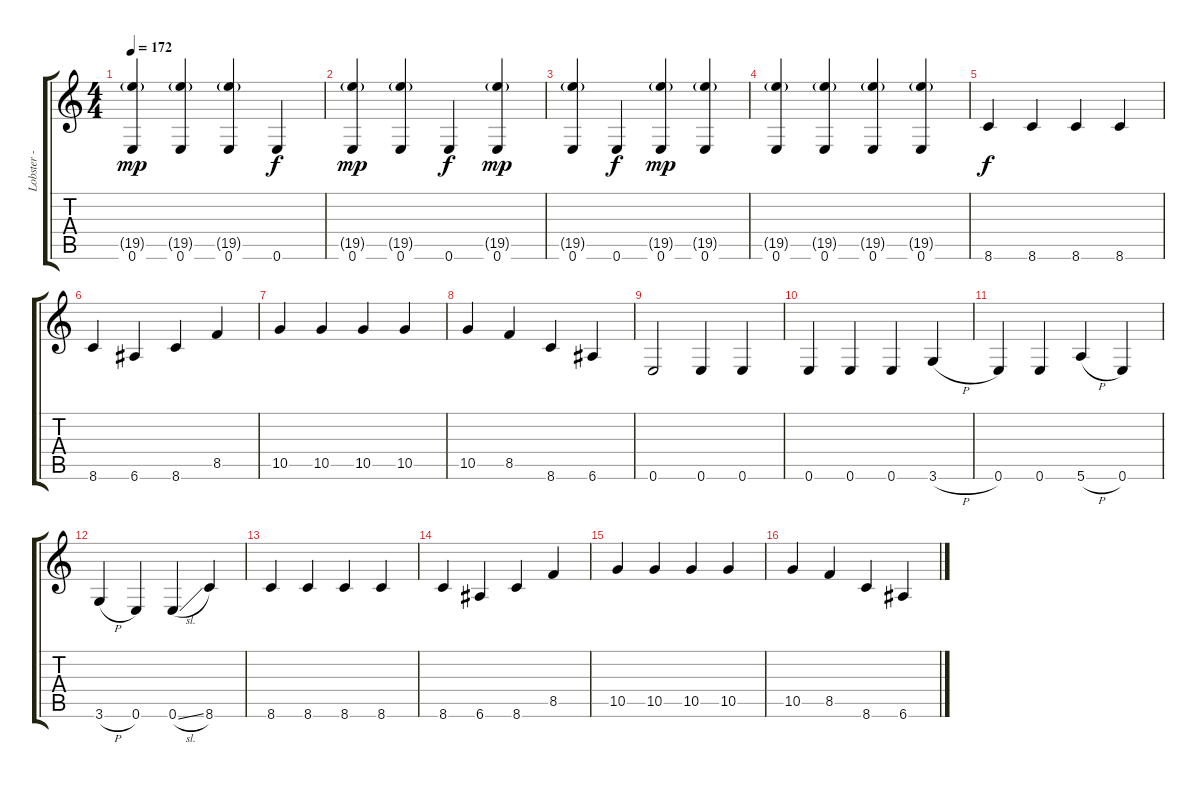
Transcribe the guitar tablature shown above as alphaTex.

\track ("Lobster - Keep It Brutal" "Lobster - ") {instrument distortionguitar}
\staff {score tabs}
\tuning (E4 B3 G3 D3 A2 E2) {hide}
\ts (4 4)
\tempo 172
\clef g2
\ks c
(19.5{g} 0.6).4{dy mp} (19.5{g} 0.6).4 (19.5{g} 0.6).4 0.6.4{dy f} |
(19.5{g} 0.6).4{dy mp} (19.5{g} 0.6).4 0.6.4{dy f} (19.5{g} 0.6).4{dy mp} |
(19.5{g} 0.6).4 0.6.4{dy f} (19.5{g} 0.6).4{dy mp} (19.5{g} 0.6).4 |
(19.5{g} 0.6).4 (19.5{g} 0.6).4 (19.5{g} 0.6).4 (19.5{g} 0.6).4 |
8.6.4{dy f} 8.6.4 8.6.4 8.6.4 |
8.6.4 6.6.4 8.6.4 8.5.4 |
10.5.4 10.5.4 10.5.4 10.5.4 |
10.5.4 8.5.4 8.6.4 6.6.4 |
0.6.2 0.6.4 0.6.4 |
0.6.4 0.6.4 0.6.4 3.6{h}.4 |
0.6.4 0.6.4 5.6{h}.4 0.6.4 |
3.6{h}.4 0.6.4 0.6{sl}.4 8.6.4 |
8.6.4 8.6.4 8.6.4 8.6.4 |
8.6.4 6.6.4 8.6.4 8.5.4 |
10.5.4 10.5.4 10.5.4 10.5.4 |
10.5.4 8.5.4 8.6.4 6.6.4
